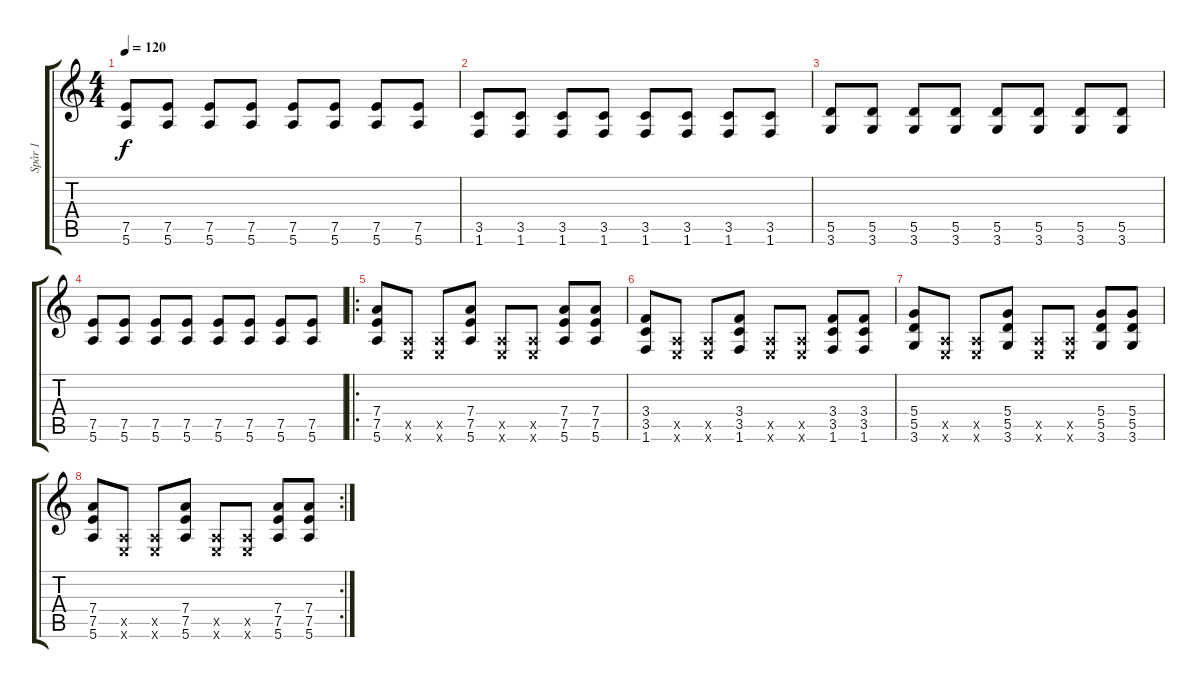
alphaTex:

\track ("Spår 1" "Spår 1") {instrument acousticguitarnylon}
\staff {score tabs}
\tuning (E4 B3 G3 D3 A2 E2) {hide}
\ts (4 4)
\tempo 120
\clef g2
\ks c
(7.5 5.6).8{dy f} (7.5 5.6).8 (7.5 5.6).8 (7.5 5.6).8 (7.5 5.6).8 (7.5 5.6).8 (7.5 5.6).8 (7.5 5.6).8 |
(3.5 1.6).8 (3.5 1.6).8 (3.5 1.6).8 (3.5 1.6).8 (3.5 1.6).8 (3.5 1.6).8 (3.5 1.6).8 (3.5 1.6).8 |
(5.5 3.6).8 (5.5 3.6).8 (5.5 3.6).8 (5.5 3.6).8 (5.5 3.6).8 (5.5 3.6).8 (5.5 3.6).8 (5.5 3.6).8 |
(7.5 5.6).8 (7.5 5.6).8 (7.5 5.6).8 (7.5 5.6).8 (7.5 5.6).8 (7.5 5.6).8 (7.5 5.6).8 (7.5 5.6).8 |
\ro
(7.4 7.5 5.6).8 (0.5{x} 0.6{x}).8 (0.5{x} 0.6{x}).8 (7.4 7.5 5.6).8 (0.5{x} 0.6{x}).8 (0.5{x} 0.6{x}).8 (7.4 7.5 5.6).8 (7.4 7.5 5.6).8 |
(3.4 3.5 1.6).8 (0.5{x} 0.6{x}).8 (0.5{x} 0.6{x}).8 (3.4 3.5 1.6).8 (0.5{x} 0.6{x}).8 (0.5{x} 0.6{x}).8 (3.4 3.5 1.6).8 (3.4 3.5 1.6).8 |
(5.4 5.5 3.6).8 (0.5{x} 0.6{x}).8 (0.5{x} 0.6{x}).8 (5.4 5.5 3.6).8 (0.5{x} 0.6{x}).8 (0.5{x} 0.6{x}).8 (5.4 5.5 3.6).8 (5.4 5.5 3.6).8 |
\rc 2
(7.4 7.5 5.6).8 (0.5{x} 0.6{x}).8 (0.5{x} 0.6{x}).8 (7.4 7.5 5.6).8 (0.5{x} 0.6{x}).8 (0.5{x} 0.6{x}).8 (7.4 7.5 5.6).8 (7.4 7.5 5.6).8
